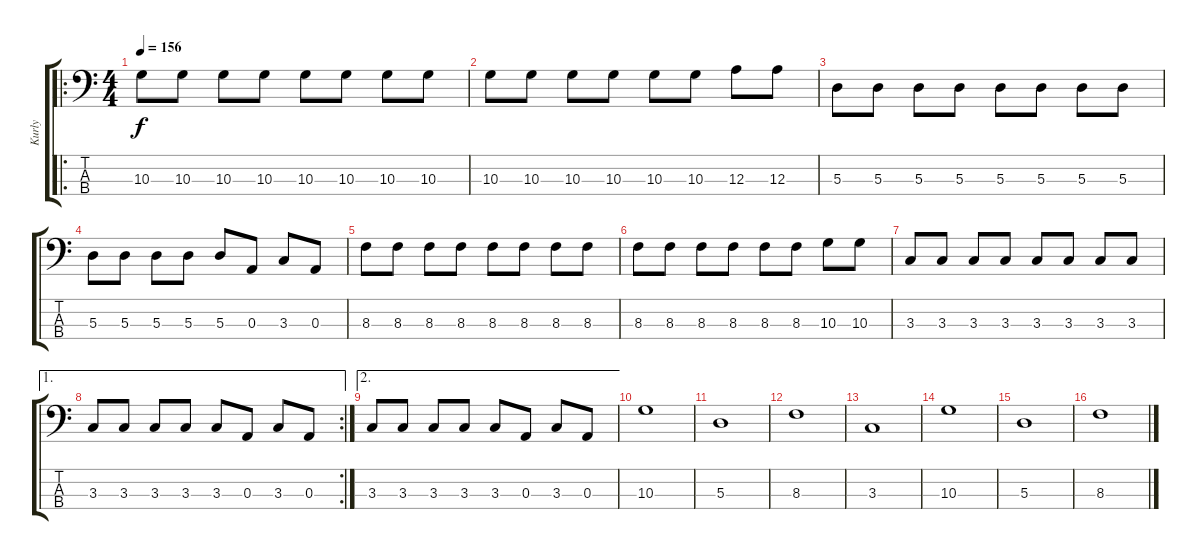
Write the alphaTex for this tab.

\track ("Kurly" "Kurly") {instrument electricbasspick}
\staff {score tabs}
\tuning (G2 D2 A1 E1) {hide}
\ro
\ts (4 4)
\tempo 156
\clef f4
\ks c
10.3.8{dy f} 10.3.8 10.3.8 10.3.8 10.3.8 10.3.8 10.3.8 10.3.8 |
10.3.8 10.3.8 10.3.8 10.3.8 10.3.8 10.3.8 12.3.8 12.3.8 |
5.3.8 5.3.8 5.3.8 5.3.8 5.3.8 5.3.8 5.3.8 5.3.8 |
5.3.8 5.3.8 5.3.8 5.3.8 5.3.8 0.3.8 3.3.8 0.3.8 |
8.3.8 8.3.8 8.3.8 8.3.8 8.3.8 8.3.8 8.3.8 8.3.8 |
8.3.8 8.3.8 8.3.8 8.3.8 8.3.8 8.3.8 10.3.8 10.3.8 |
3.3.8 3.3.8 3.3.8 3.3.8 3.3.8 3.3.8 3.3.8 3.3.8 |
\ae 1
\rc 2
3.3.8 3.3.8 3.3.8 3.3.8 3.3.8 0.3.8 3.3.8 0.3.8 |
\ae 2
3.3.8 3.3.8 3.3.8 3.3.8 3.3.8 0.3.8 3.3.8 0.3.8 |
10.3.1 |
5.3.1 |
8.3.1 |
3.3.1 |
10.3.1 |
5.3.1 |
8.3.1
